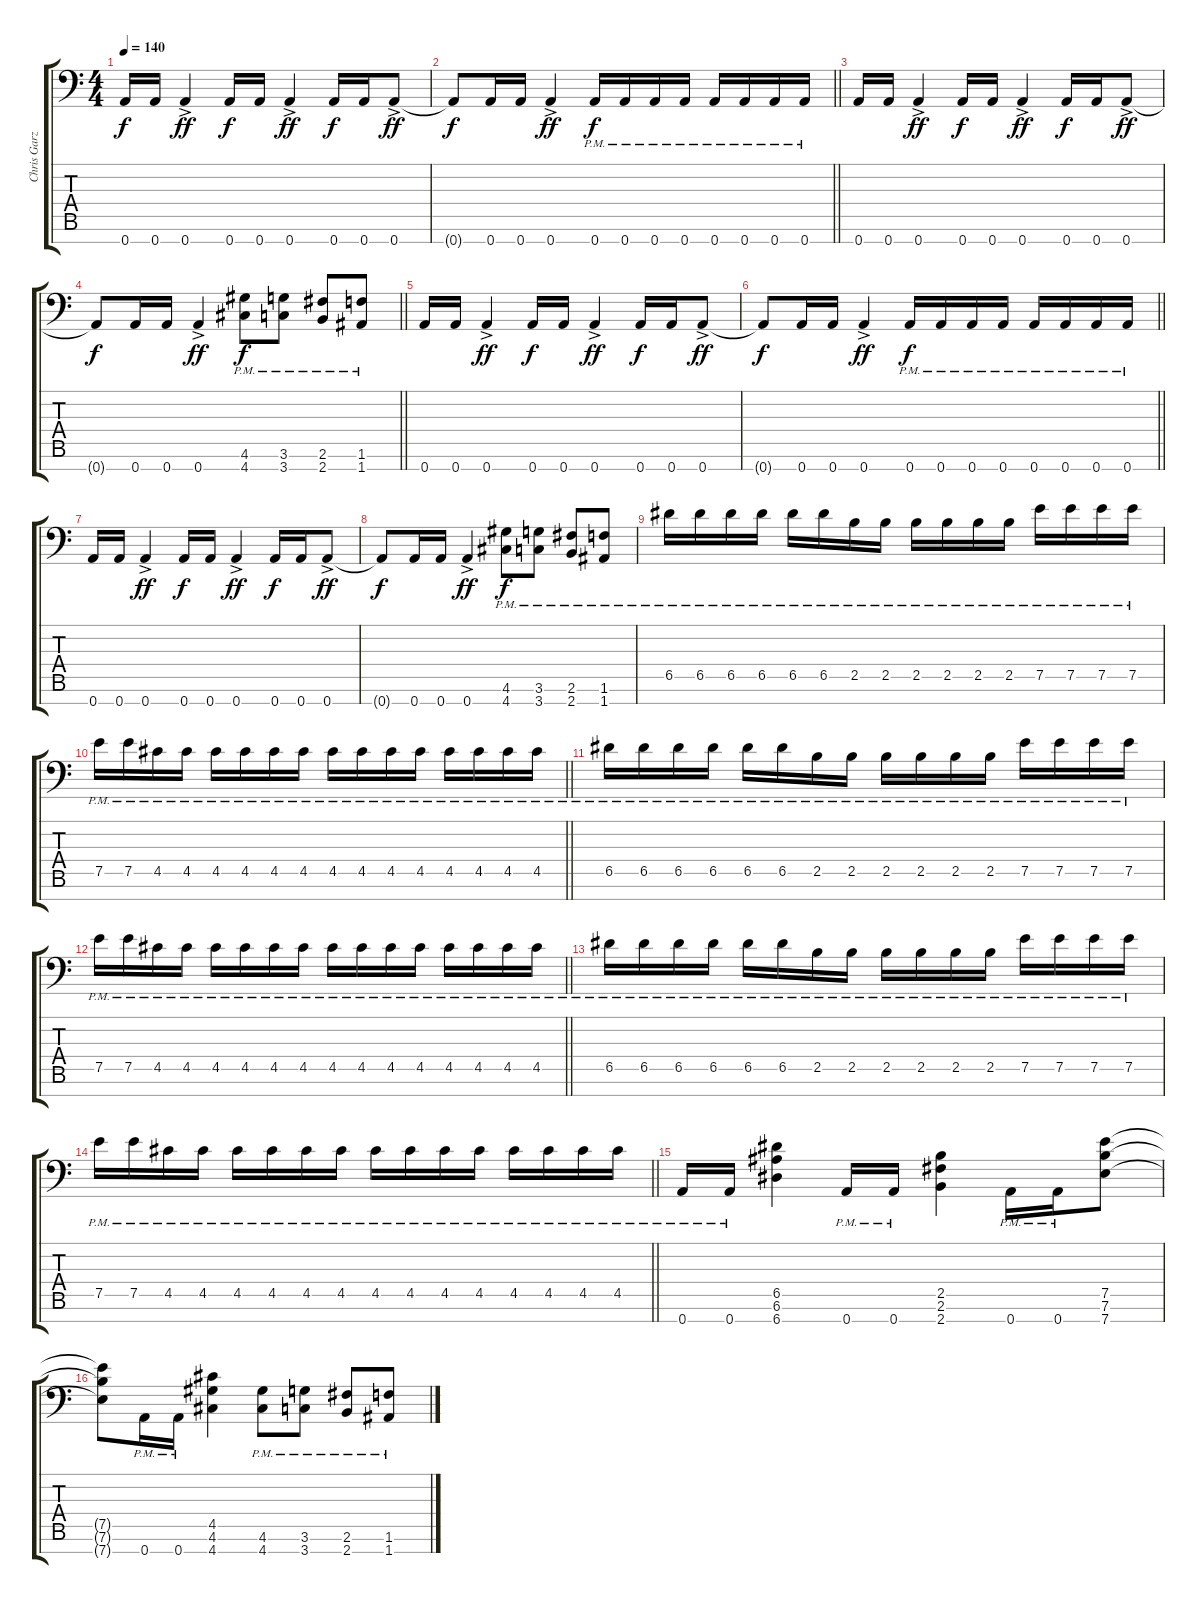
\track ("Chris Garza" "Chris Garz") {instrument distortionguitar}
\staff {score tabs}
\tuning (E4 B3 G3 D3 A2 E2 A1) {hide}
\ts (4 4)
\tempo 140
\clef f4
\ks c
0.7.16{dy f} 0.7.16 0.7{ac}.4{dy ff} 0.7.16{dy f} 0.7.16 0.7{ac}.4{dy ff} 0.7.16{dy f} 0.7.16 0.7{ac}.8{dy ff} |
\barLineRight lightlight
0.7{t}.8{dy f} 0.7.16 0.7.16 0.7{ac}.4{dy ff} 0.7{pm}.16{dy f} 0.7{pm}.16 0.7{pm}.16 0.7{pm}.16 0.7{pm}.16 0.7{pm}.16 0.7{pm}.16 0.7{pm}.16 |
0.7.16 0.7.16 0.7{ac}.4{dy ff} 0.7.16{dy f} 0.7.16 0.7{ac}.4{dy ff} 0.7.16{dy f} 0.7.16 0.7{ac}.8{dy ff} |
\barLineRight lightlight
0.7{t}.8{dy f} 0.7.16 0.7.16 0.7{ac}.4{dy ff} (4.6{pm} 4.7{pm}).8{dy f} (3.6{pm} 3.7{pm}).8 (2.6{pm} 2.7{pm}).8 (1.6{pm} 1.7{pm}).8 |
0.7.16 0.7.16 0.7{ac}.4{dy ff} 0.7.16{dy f} 0.7.16 0.7{ac}.4{dy ff} 0.7.16{dy f} 0.7.16 0.7{ac}.8{dy ff} |
\barLineRight lightlight
0.7{t}.8{dy f} 0.7.16 0.7.16 0.7{ac}.4{dy ff} 0.7{pm}.16{dy f} 0.7{pm}.16 0.7{pm}.16 0.7{pm}.16 0.7{pm}.16 0.7{pm}.16 0.7{pm}.16 0.7{pm}.16 |
0.7.16 0.7.16 0.7{ac}.4{dy ff} 0.7.16{dy f} 0.7.16 0.7{ac}.4{dy ff} 0.7.16{dy f} 0.7.16 0.7{ac}.8{dy ff} |
0.7{t}.8{dy f} 0.7.16 0.7.16 0.7{ac}.4{dy ff} (4.6{pm} 4.7{pm}).8{dy f} (3.6{pm} 3.7{pm}).8 (2.6{pm} 2.7{pm}).8 (1.6{pm} 1.7{pm}).8 |
6.5{pm}.16 6.5{pm}.16 6.5{pm}.16 6.5{pm}.16 6.5{pm}.16 6.5{pm}.16 2.5{pm}.16 2.5{pm}.16 2.5{pm}.16 2.5{pm}.16 2.5{pm}.16 2.5{pm}.16 7.5{pm}.16 7.5{pm}.16 7.5{pm}.16 7.5{pm}.16 |
\barLineRight lightlight
7.5{pm}.16 7.5{pm}.16 4.5{pm}.16 4.5{pm}.16 4.5{pm}.16 4.5{pm}.16 4.5{pm}.16 4.5{pm}.16 4.5{pm}.16 4.5{pm}.16 4.5{pm}.16 4.5{pm}.16 4.5{pm}.16 4.5{pm}.16 4.5{pm}.16 4.5{pm}.16 |
6.5{pm}.16 6.5{pm}.16 6.5{pm}.16 6.5{pm}.16 6.5{pm}.16 6.5{pm}.16 2.5{pm}.16 2.5{pm}.16 2.5{pm}.16 2.5{pm}.16 2.5{pm}.16 2.5{pm}.16 7.5{pm}.16 7.5{pm}.16 7.5{pm}.16 7.5{pm}.16 |
\barLineRight lightlight
7.5{pm}.16 7.5{pm}.16 4.5{pm}.16 4.5{pm}.16 4.5{pm}.16 4.5{pm}.16 4.5{pm}.16 4.5{pm}.16 4.5{pm}.16 4.5{pm}.16 4.5{pm}.16 4.5{pm}.16 4.5{pm}.16 4.5{pm}.16 4.5{pm}.16 4.5{pm}.16 |
6.5{pm}.16 6.5{pm}.16 6.5{pm}.16 6.5{pm}.16 6.5{pm}.16 6.5{pm}.16 2.5{pm}.16 2.5{pm}.16 2.5{pm}.16 2.5{pm}.16 2.5{pm}.16 2.5{pm}.16 7.5{pm}.16 7.5{pm}.16 7.5{pm}.16 7.5{pm}.16 |
\barLineRight lightlight
7.5{pm}.16 7.5{pm}.16 4.5{pm}.16 4.5{pm}.16 4.5{pm}.16 4.5{pm}.16 4.5{pm}.16 4.5{pm}.16 4.5{pm}.16 4.5{pm}.16 4.5{pm}.16 4.5{pm}.16 4.5{pm}.16 4.5{pm}.16 4.5{pm}.16 4.5{pm}.16 |
0.7{pm}.16 0.7{pm}.16 (6.5 6.6 6.7).4 0.7{pm}.16 0.7{pm}.16 (2.5 2.6 2.7).4 0.7{pm}.16 0.7{pm}.16 (7.5 7.6 7.7).8 |
(7.5{t} 7.6{t} 7.7{t}).8 0.7{pm}.16 0.7{pm}.16 (4.5 4.6 4.7).4 (4.6{pm} 4.7{pm}).8 (3.6{pm} 3.7{pm}).8 (2.6{pm} 2.7{pm}).8 (1.6{pm} 1.7{pm}).8
